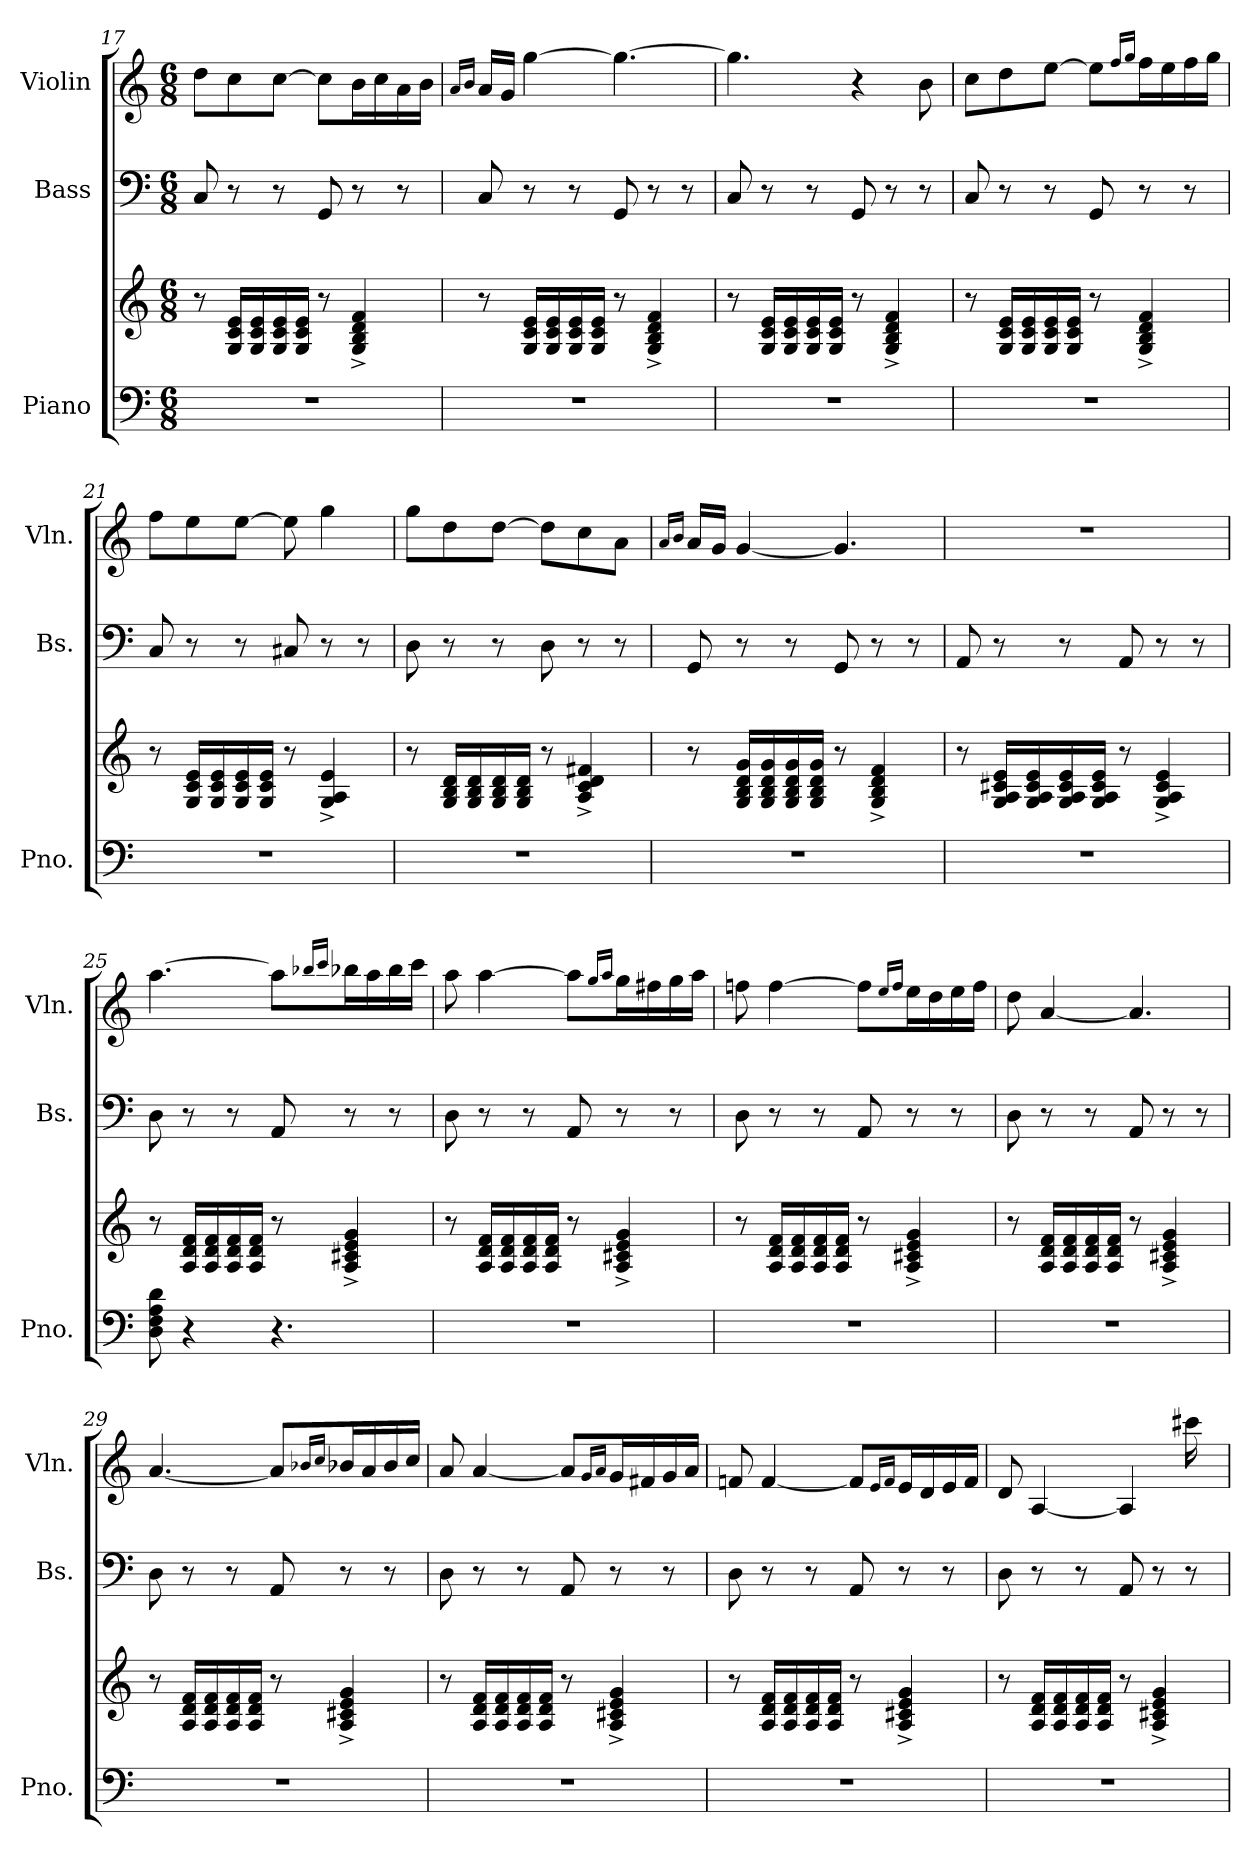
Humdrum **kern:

**kern	**kern	**kern	**kern
*part3	*part3	*part2	*part1
*staff4	*staff3	*staff2	*staff1
*I"Piano	*	*I"Bass	*I"Violin
*I'Pno.	*	*I'Bs.	*I'Vln.
*clefF4	*clefG2	*clefF4	*clefG2
*	*	*ITrd7c12	*
*k[]	*k[]	*k[]	*k[]
*C:	*C:	*C:	*C:
*M6/8	*M6/8	*M6/8	*M6/8
=17	=17	=17	=17
2.r	8r	8CC/	8dd\L
.	16G/ 16c/ 16e/LL	8r	8cc\
.	16G/ 16c/ 16e/	.	.
.	16G/ 16c/ 16e/	8r	[8cc\J
.	16G/ 16c/ 16e/JJ	.	.
.	8r	8GGG/	8cc\L]
.	4G/^< 4B/^< 4d/^< 4f/^<	8r	16b\L
.	.	.	16cc\
.	.	8r	16a\
.	.	.	16b\JJ
=18	=18	=18	=18
.	.	.	16qa/LL
.	.	.	16qb/JJ
2.r	8r	8CC/	16a/LL
.	.	.	16g/JJ
.	16G/ 16c/ 16e/LL	8r	[4gg\
.	16G/ 16c/ 16e/	.	.
.	16G/ 16c/ 16e/	8r	.
.	16G/ 16c/ 16e/JJ	.	.
.	8r	8GGG/	4.gg\_
.	4G/^< 4B/^< 4d/^< 4f/^<	8r	.
.	.	8r	.
=19	=19	=19	=19
2.r	8r	8CC/	4.gg\]
.	16G/ 16c/ 16e/LL	8r	.
.	16G/ 16c/ 16e/	.	.
.	16G/ 16c/ 16e/	8r	.
.	16G/ 16c/ 16e/JJ	.	.
.	8r	8GGG/	4r
.	4G/^< 4B/^< 4d/^< 4f/^<	8r	.
.	.	8r	8b\
!!LO:LB:g=z
=20	=20	=20	=20
2.r	8r	8CC/	8cc\L
.	16G/ 16c/ 16e/LL	8r	8dd\
.	16G/ 16c/ 16e/	.	.
.	16G/ 16c/ 16e/	8r	[8ee\J
.	16G/ 16c/ 16e/JJ	.	.
.	8r	8GGG/	8ee\L]
.	.	.	16qff/LL
.	.	.	16qgg/JJ
.	4G/^< 4B/^< 4d/^< 4f/^<	8r	16ff\L
.	.	.	16ee\
.	.	8r	16ff\
.	.	.	16gg\JJ
=21	=21	=21	=21
2.r	8r	8CC/	8ff\L
.	16G/ 16c/ 16e/LL	8r	8ee\
.	16G/ 16c/ 16e/	.	.
.	16G/ 16c/ 16e/	8r	[8ee\J
.	16G/ 16c/ 16e/JJ	.	.
.	8r	8CC#X/	8ee\]
.	4G/^< 4A/^< 4e/^<	8r	4gg\
.	.	8r	.
=22	=22	=22	=22
2.r	8r	8DD\	8gg\L
.	16G/ 16B/ 16d/LL	8r	8dd\
.	16G/ 16B/ 16d/	.	.
.	16G/ 16B/ 16d/	8r	[8dd\J
.	16G/ 16B/ 16d/JJ	.	.
.	8r	8DD\	8dd\L]
.	4A/^< 4c/^< 4d/^< 4f#X/^<	8r	8cc\
.	.	8r	8a\J
=23	=23	=23	=23
.	.	.	16qa/LL
.	.	.	16qb/JJ
2.r	8r	8GGG/	16a/LL
.	.	.	16g/JJ
.	16G/ 16B/ 16d/ 16g/LL	8r	[4g/
.	16G/ 16B/ 16d/ 16g/	.	.
.	16G/ 16B/ 16d/ 16g/	8r	.
.	16G/ 16B/ 16d/ 16g/JJ	.	.
.	8r	8GGG/	4.g/]
.	4G/^< 4B/^< 4d/^< 4f/^<	8r	.
.	.	8r	.
=24	=24	=24	=24
2.r	8r	8AAA/	2.r
.	16G/ 16A/ 16c#X/ 16e/LL	8r	.
.	16G/ 16A/ 16c#/ 16e/	.	.
.	16G/ 16A/ 16c#/ 16e/	8r	.
.	16G/ 16A/ 16c#/ 16e/JJ	.	.
.	8r	8AAA/	.
.	4G/^< 4A/^< 4c#/^< 4e/^<	8r	.
.	.	8r	.
!!LO:LB:g=z
=25	=25	=25	=25
8D\ 8F\ 8A\ 8d\	8r	8DD\	[4.aa\
4r	16A/ 16d/ 16f/LL	8r	.
.	16A/ 16d/ 16f/	.	.
.	16A/ 16d/ 16f/	8r	.
.	16A/ 16d/ 16f/JJ	.	.
4.r	8r	8AAA/	8aa\L]
.	.	.	16qbb-X/LL
.	.	.	16qccc/JJ
.	4A/^< 4c#X/^< 4e/^< 4g/^<	8r	16bb-\L
.	.	.	16aa\
.	.	8r	16bb-\
.	.	.	16ccc\JJ
=26	=26	=26	=26
2.r	8r	8DD\	8aa\
.	16A/ 16d/ 16f/LL	8r	[4aa\
.	16A/ 16d/ 16f/	.	.
.	16A/ 16d/ 16f/	8r	.
.	16A/ 16d/ 16f/JJ	.	.
.	8r	8AAA/	8aa\L]
.	.	.	16qgg/LL
.	.	.	16qaa/JJ
.	4A/^< 4c#X/^< 4e/^< 4g/^<	8r	16gg\L
.	.	.	16ff#X\
.	.	8r	16gg\
.	.	.	16aa\JJ
=27	=27	=27	=27
2.r	8r	8DD\	8ffn\
.	16A/ 16d/ 16f/LL	8r	[4ff\
.	16A/ 16d/ 16f/	.	.
.	16A/ 16d/ 16f/	8r	.
.	16A/ 16d/ 16f/JJ	.	.
.	8r	8AAA/	8ff\L]
.	.	.	16qee/LL
.	.	.	16qff/JJ
.	4A/^< 4c#X/^< 4e/^< 4g/^<	8r	16ee\L
.	.	.	16dd\
.	.	8r	16ee\
.	.	.	16ff\JJ
=28	=28	=28	=28
2.r	8r	8DD\	8dd\
.	16A/ 16d/ 16f/LL	8r	[4a/
.	16A/ 16d/ 16f/	.	.
.	16A/ 16d/ 16f/	8r	.
.	16A/ 16d/ 16f/JJ	.	.
.	8r	8AAA/	4.a/]
.	4A/^< 4c#X/^< 4e/^< 4g/^<	8r	.
.	.	8r	.
!!LO:PB:g=z
=29	=29	=29	=29
2.r	8r	8DD\	[4.a/
.	16A/ 16d/ 16f/LL	8r	.
.	16A/ 16d/ 16f/	.	.
.	16A/ 16d/ 16f/	8r	.
.	16A/ 16d/ 16f/JJ	.	.
.	8r	8AAA/	8a/L]
.	.	.	16qb-X/LL
.	.	.	16qcc/JJ
.	4A/^< 4c#X/^< 4e/^< 4g/^<	8r	16b-/L
.	.	.	16a/
.	.	8r	16b-/
.	.	.	16cc/JJ
=30	=30	=30	=30
2.r	8r	8DD\	8a/
.	16A/ 16d/ 16f/LL	8r	[4a/
.	16A/ 16d/ 16f/	.	.
.	16A/ 16d/ 16f/	8r	.
.	16A/ 16d/ 16f/JJ	.	.
.	8r	8AAA/	8a/L]
.	.	.	16qg/LL
.	.	.	16qa/JJ
.	4A/^< 4c#X/^< 4e/^< 4g/^<	8r	16g/L
.	.	.	16f#X/
.	.	8r	16g/
.	.	.	16a/JJ
=31	=31	=31	=31
2.r	8r	8DD\	8fn/
.	16A/ 16d/ 16f/LL	8r	[4f/
.	16A/ 16d/ 16f/	.	.
.	16A/ 16d/ 16f/	8r	.
.	16A/ 16d/ 16f/JJ	.	.
.	8r	8AAA/	8f/L]
.	.	.	16qe/LL
.	.	.	16qf/JJ
.	4A/^< 4c#X/^< 4e/^< 4g/^<	8r	16e/L
.	.	.	16d/
.	.	8r	16e/
.	.	.	16f/JJ
=32	=32	=32	=32
2.r	8r	8DD\	8d/
.	16A/ 16d/ 16f/LL	8r	[4A/
.	16A/ 16d/ 16f/	.	.
.	16A/ 16d/ 16f/	8r	.
.	16A/ 16d/ 16f/JJ	.	.
.	8r	8AAA/	4A/]
.	4A/^< 4c#X/^< 4e/^< 4g/^<	8r	.
.	.	8r	16ccc#X\
.	.	.	16ryy
=	=	=	=
*-	*-	*-	*-
